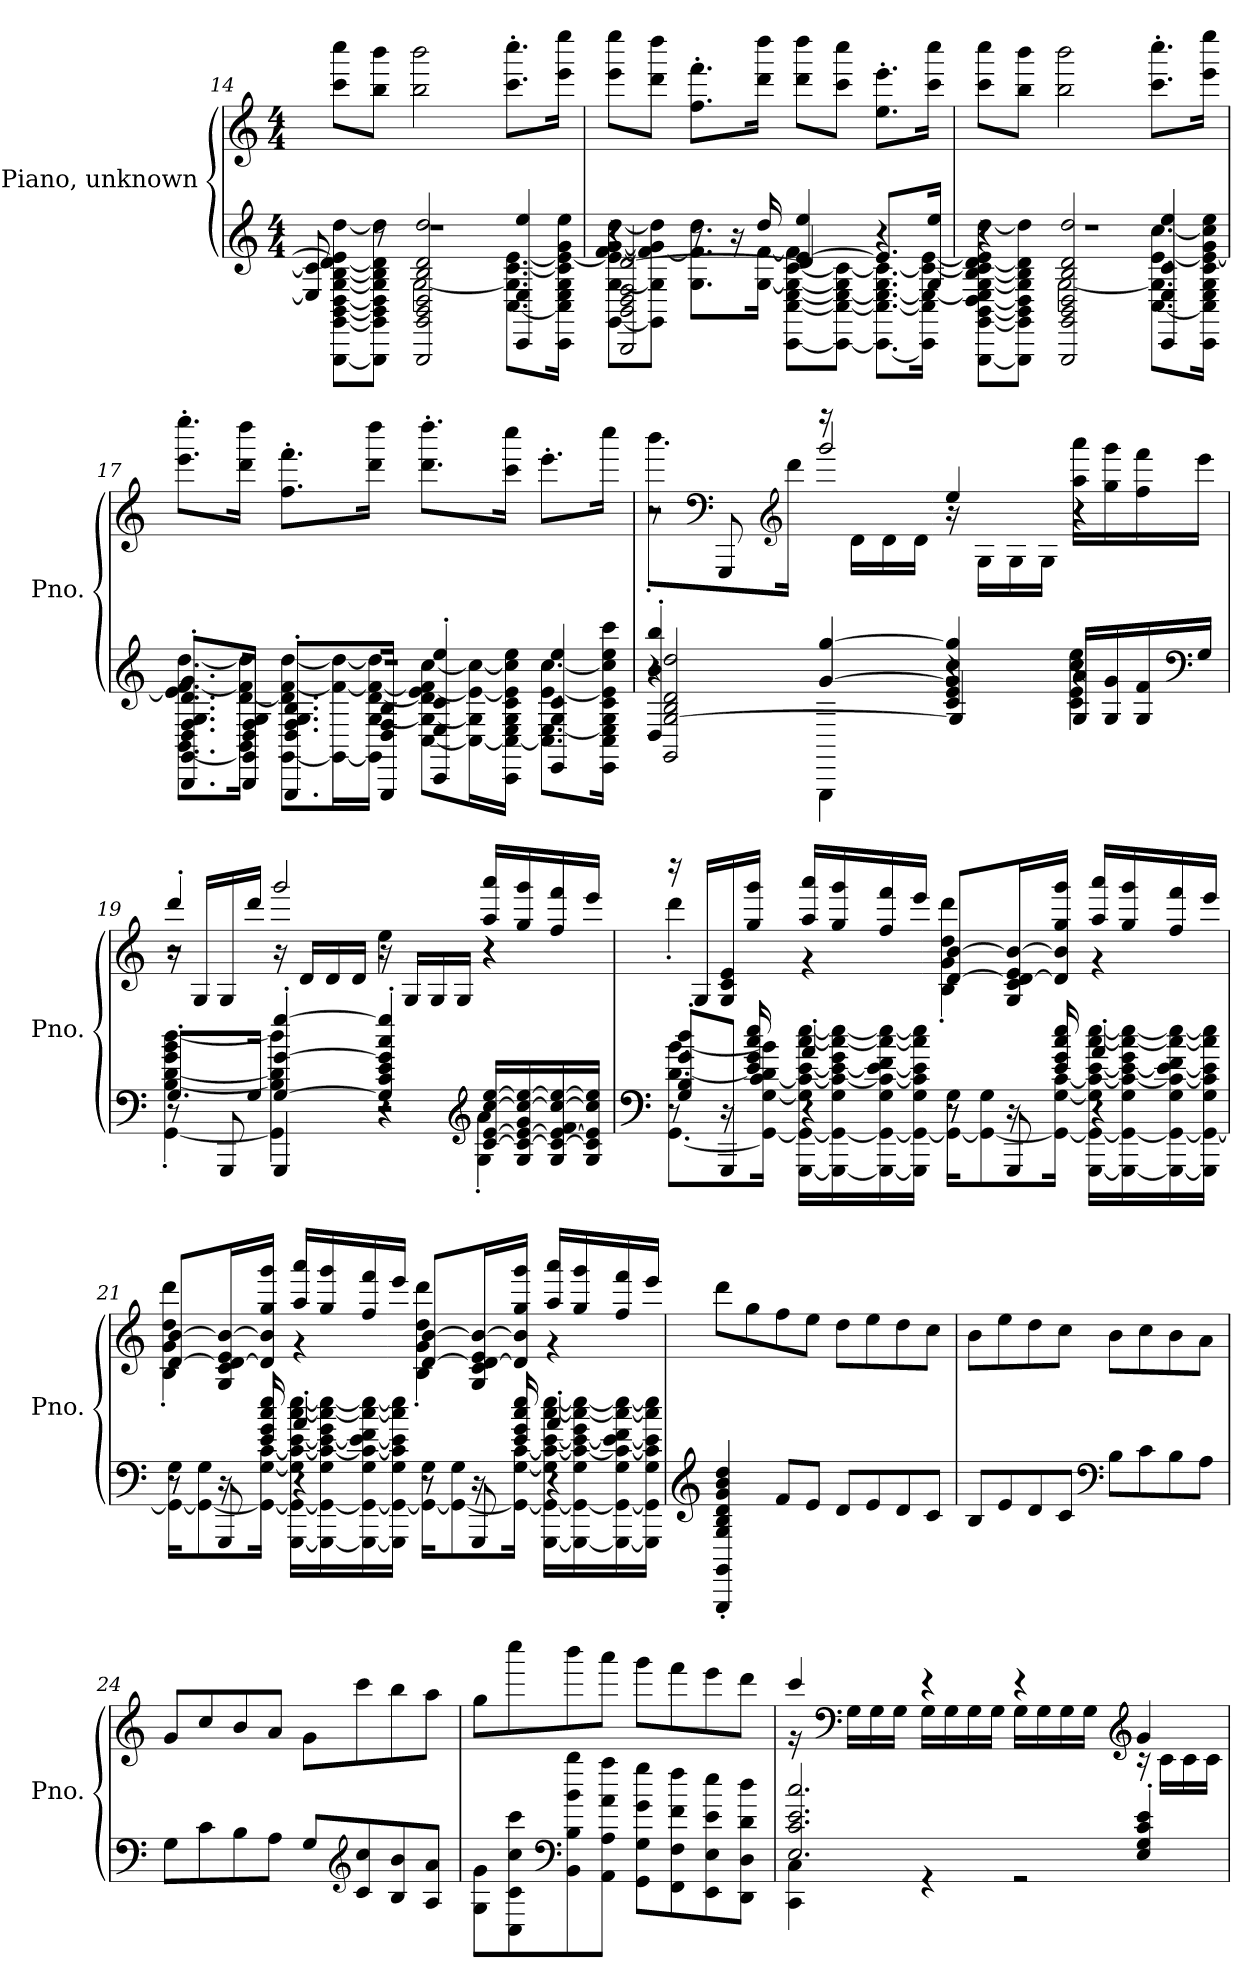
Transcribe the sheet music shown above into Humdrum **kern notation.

**kern	**kern
*part1	*part1
*staff2	*staff1
*I"Piano, unknown	*
*I'Pno.	*
*clefG2	*clefG2
*k[]	*k[]
*M4/4	*M4/4
=14	=14
*^	*
*	*^	*
1r	[8GGG\ [8GG\ [8BB\ [8D\ [8G\ [8B\ [8d\ 8e\] [8dd\L	8E/] 8c/]	8ccc\ 8cccc\L
.	8GGG\] 8GG\] 8BB\] 8D\] 8G\] 8B\] 8d\] 8dd\]J	8r	8bb\ 8bbb\J
.	[2G\	2GGG/ 2GG/ 2BB/ 2D/ 2B/ 2d/ 2dd/	2bb\ 2bbb\
.	[8.C\ 8.G\] [8.c\ [8.e\L	4CC/ 4E/ 4ee/	8.ccc\' 8.cccc\'L
.	16CC\ 16C\] 16E\ 16G\ 16c\] 16e\_ 16g\ 16ee\Jk	.	16eee\ 16eeee\Jk
=15	=15	=15	=15
4r	[8GG\ [8G\ 8e\] [8f\ [8g\ [8dd\L	2BBB/ 2BB/ 2D/ 2F/ [2d/	8eee\ 8eeee\L
.	8GG\] 8G\] 8f\_ 8g\] 8dd\]J	.	8ddd\ 8dddd\J
8r	8.G\ 8.f\] 8.dd\L	.	8.ff\' 8.fff\'L
16r	.	.	.
16dd/	[16G\ [16f\Jk	.	16ddd\ 16dddd\Jk
[4e/ 4ee/	[8CC\ [8C\ [8E\ 8G\_ [8c\ 8f\]L	4d/]	8ddd\ 8dddd\L
.	8CC\_ 8C\_ 8E\_ 8G\] 8c\_J	.	8ccc\ 8cccc\J
8.e/L]	8.CC\_ 8.C\_ 8.E\_ 8.G\ 8.c\_L	4r	8.ee\' 8.eee\'L
16G/ 16ee/Jk	16CC\] 16C\] 16E\_ 16c\_ [16e\Jk	.	16ccc\ 16cccc\Jk
!!LO:PB:g=z
=16	=16	=16	=16
1r	[8GGG\ [8GG\ [8BB\ [8D\ 8E\] [8G\ [8B\ 8c\] [8d\ 8e\] [8dd\L	4r	8ccc\ 8cccc\L
.	8GGG\] 8GG\] 8BB\] 8D\] 8G\] 8B\] 8d\] 8dd\]J	.	8bb\ 8bbb\J
.	[2G\	2GGG/ 2GG/ 2BB/ 2D/ 2B/ 2d/ 2dd/	2bb\ 2bbb\
.	[8.C\ 8.G\] [8.e\ [8.cc\L	4CC/ 4E/ 4c/ 4ee/	8.ccc\' 8.cccc\'L
.	16CC\ 16C\] 16E\ 16G\ 16c\ 16e\_ 16g\ 16cc\] 16ee\Jk	.	16eee\ 16eeee\Jk
=17	=17	=17	=17
1r	[8.BB\ 8.e\] [8.f\ [8.dd\L	8.BBB/' 8.GG/' 8.D/' 8.F/' 8.G/' 8.d/' 8.g/'L	8.eee\' 8.eeee\'L
.	16BB\] [16d\ 16f\] 16dd\]Jk	16BBB/ 16GG/ 16D/ 16F/ 16G/Jk	16ddd\ 16dddd\Jk
.	[8GG\ 8d\] [8f\ [8dd\L	8.GGG/' 8.D/' 8.F/' 8.G/' 8.B/'L	8.ff\' 8.fff\'L
.	16GG\_ 16f\_ 16dd\_L	.	.
.	16GG\] [16G\ [16d\ 16f\_ 16dd\]JJ	16GGG/ 16D/ 16F/ 16B/Jk	16ddd\ 16dddd\Jk
.	[8C\ 8G\_ 8d\] [8e\ 8f\] [8cc\L	4CC/' 4E/' 4c/' 4ee/'	8.ddd\' 8.dddd\'L
.	16C\_ 16G\] 16e\_ 16cc\_L	.	.
.	16CC\ 16C\_ 16E\ 16G\ 16c\ 16e\] 16cc\] 16ee\JJ	.	16ccc\ 16cccc\Jk
.	8.C\] [8.E\ [8.e\ [8.cc\L	4EE/ 4G/ 4c/ 4ee/	8.eee'\L
.	16EE\ 16C\ 16E\] 16G\ 16c\ 16e\] 16cc\] 16ee\ 16ccc\Jk	.	16cccc\Jk
!!LO:LB:g=z
=18	=18	=18	=18
*	*	*	*^
*	*	*	*	*^
4D/' 4b/' 4bb/'	4r	2GG/ [2G/ 2B/ 2d/ 2dd/	2r	8.bbb'\L	8r
*	*	*	*clefF4	*	*
.	.	.	.	.	8GGG/
*	*	*	*clefG2	*	*
.	.	.	.	16ddd\Jk	.
[4g/ [4gg/	4GGG\	.	.	16r	2ggg/
.	.	.	.	16d\LL	.
.	.	.	.	16d\	.
.	.	.	.	16d\JJ	.
4c/ 4e/ 4g/] 4cc/ 4gg/]	4r	4G/]	4ee/	16r	.
.	.	.	.	16G\LL	.
.	.	.	.	16G\	.
.	.	.	.	16G\JJ	.
16G/ 16a/LL	4c\ 4e\ 4cc\ 4ee\	4r	4r	16aa\ 16aaa\LL	4r
16G/ 16g/	.	.	.	16gg\ 16ggg\	.
16G/ 16f/	.	.	.	16ff\ 16fff\	.
*clefF4	*	*	*	*	*
16G/JJ	.	.	.	16eee\JJ	.
=19	=19	=19	=19	=19	=19
8.G'/L	[4GG\' [4B\' [4d\' 4g\' 4b\' [4dd\'	8r	4ddd'/	2r	16r
.	.	.	.	.	16G/LL
.	.	8GGG/	.	.	16G/
16G/Jk	.	.	.	.	16ddd/JJ
[4G/' [4g/' [4gg/'	4GG\] 4B\] 4d\] 4dd\]	4GGG/	2ggg/	.	16r
.	.	.	.	.	16d/LL
.	.	.	.	.	16d/
.	.	.	.	.	16d/JJ
4G/]' 4c/' 4e/' 4g/]' 4cc/' 4gg/]'	4r	2r	.	4ee\	16r
.	.	.	.	.	16G/LL
.	.	.	.	.	16G/
.	.	.	.	.	16G/JJ
*clefG2	*	*	*	*	*
[16c/ [16e/ [16cc/ [16ee/LL	4G\' 4a\'	.	4r	4r	16aa/ 16aaa/LL
16G/ 16c/_ 16e/_ 16g/ 16cc/_ 16ee/_	.	.	.	.	16gg/ 16ggg/
16G/ 16c/_ 16e/_ 16f/ 16cc/_ 16ee/_	.	.	.	.	16ff/ 16fff/
16G/ 16c/] 16e/] 16cc/] 16ee/]JJ	.	.	.	.	16eee/JJ
*	*	*	*v	*v	*v
!!LO:LB:g=z
=20	=20	=20	=20
*clefF4	*	*	*
*	*	*	*^
8r	[8.GG\ [8.d\ [8.b\L	8G/' 8B/' 8g/' 8dd/'L	16r	4ddd'\
.	.	.	16G/LL	.
16r	.	8GGG/J	16G/ 16c/ 16e/	.
16e/ 16g/ 16cc/ 16ee/	16GG\_ [16G\ [16c\ 16d\] 16b\]Jk	.	16gg/ 16ggg/JJ	.
4a'/	[16GGG\ 16GG\_ 16G\] 16c\_ [16e\ [16cc\ [16ee\LL	4r	16aa/ 16aaa/LL	4r
.	16GGG\_ 16GG\_ 16G\ 16c\_ 16e\_ 16g\ 16cc\_ 16ee\_	.	16gg/ 16ggg/	.
.	16GGG\_ 16GG\_ 16G\ 16c\_ 16e\_ 16f\ 16cc\_ 16ee\_	.	16ff/ 16fff/	.
.	16GGG\] 16GG\_ 16G\ 16c\] 16e\] 16cc\] 16ee\]JJ	.	16eee/JJ	.
8r	16GG\_ 16G\KL	8r	[8d/ [8b/L	4B\' 4g\' 4dd\' 4ddd\'
.	8GG\_ 8G\	.	.	.
16r	.	8GGG/	16G/ 16c/ 16d/_ 16e/ 16b/_L	.
16e/ 16g/ 16cc/ 16ee/	16GG\_ [16G\ [16c\Jk	.	16d/] 16b/] 16gg/ 16ggg/JJ	.
4a'/	[16GGG\ 16GG\_ 16G\] 16c\_ [16e\ [16cc\ [16ee\LL	4r	16aa/ 16aaa/LL	4r
.	16GGG\_ 16GG\_ 16G\ 16c\_ 16e\_ 16g\ 16cc\_ 16ee\_	.	16gg/ 16ggg/	.
.	16GGG\_ 16GG\_ 16G\ 16c\_ 16e\_ 16f\ 16cc\_ 16ee\_	.	16ff/ 16fff/	.
.	16GGG\] 16GG\_ 16G\ 16c\] 16e\] 16cc\] 16ee\]JJ	.	16eee/JJ	.
!!LO:LB:g=z	!!
=21	=21	=21	=21	=21
8r	16GG\_ 16G\KL	8r	[8d/ [8b/L	4B\' 4g\' 4dd\' 4ddd\'
.	8GG\_ 8G\	.	.	.
16r	.	8GGG/	16G/ 16c/ 16d/_ 16e/ 16b/_L	.
16e/ 16g/ 16cc/ 16ee/	16GG\_ [16G\ [16c\Jk	.	16d/] 16b/] 16gg/ 16ggg/JJ	.
4a'/	[16GGG\ 16GG\_ 16G\] 16c\_ [16e\ [16cc\ [16ee\LL	4r	16aa/ 16aaa/LL	4r
.	16GGG\_ 16GG\_ 16G\ 16c\_ 16e\_ 16g\ 16cc\_ 16ee\_	.	16gg/ 16ggg/	.
.	16GGG\_ 16GG\_ 16G\ 16c\_ 16e\_ 16f\ 16cc\_ 16ee\_	.	16ff/ 16fff/	.
.	16GGG\] 16GG\_ 16G\ 16c\] 16e\] 16cc\] 16ee\]JJ	.	16eee/JJ	.
8r	16GG\_ 16G\KL	8r	[8d/ [8b/L	4B\' 4g\' 4dd\' 4ddd\'
.	8GG\_ 8G\	.	.	.
16r	.	8GGG/	16G/ 16c/ 16d/_ 16e/ 16b/_L	.
16e/ 16g/ 16cc/ 16ee/	16GG\_ [16G\ [16c\Jk	.	16d/] 16b/] 16gg/ 16ggg/JJ	.
4a'/	[16GGG\ 16GG\_ 16G\] 16c\_ [16e\ [16cc\ [16ee\LL	4r	16aa/ 16aaa/LL	4r
.	16GGG\_ 16GG\_ 16G\ 16c\_ 16e\_ 16g\ 16cc\_ 16ee\_	.	16gg/ 16ggg/	.
.	16GGG\_ 16GG\_ 16G\ 16c\_ 16e\_ 16f\ 16cc\_ 16ee\_	.	16ff/ 16fff/	.
.	16GGG\] 16GG\] 16G\ 16c\] 16e\] 16cc\] 16ee\]JJ	.	16eee/JJ	.
*v	*v	*v	*	*
*	*v	*v
=22	=22
*clefG2	*
4GGG/' 4GG/' 4G/' 4B/' 4d/' 4g/' 4b/' 4dd/'	8ddd\L
.	8gg\
8f/L	8ff\
8e/J	8ee\J
8d/L	8dd\L
8e/	8ee\
8d/	8dd\
8c/J	8cc\J
!!LO:LB:g=z
=23	=23
8B/L	8b\L
8e/	8ee\
8d/	8dd\
8c/J	8cc\J
*clefF4	*
8B\L	8b\L
8c\	8cc\
8B\	8b\
8A\J	8a\J
=24	=24
8G\L	8g/L
8c\	8cc/
8B\	8b/
8A\J	8a/J
8G/L	8g\L
*clefG2	*
8c/ 8cc/	8ccc\
8B/ 8b/	8bb\
8A/ 8a/J	8aa\J
=25	=25
8G\ 8g\L	8gg\L
8C\ 8c\ 8cc\ 8ccc\	8cccc\
*clefF4	*
8BB\ 8B\ 8b\ 8bb\	8bbb\
8AA\ 8A\ 8a\ 8aa\J	8aaa\J
8GG\ 8G\ 8g\ 8gg\L	8ggg\L
8FF\ 8F\ 8f\ 8ff\	8fff\
8EE\ 8E\ 8e\ 8ee\	8eee\
8DD\ 8D\ 8d\ 8dd\J	8ddd\J
!!LO:LB:g=z
=26	=26
*^	*^
2.E/ 2.c/ 2.e/ 2.cc/	4CC\ 4C\	4ccc/	16r
*	*	*clefF4	*
.	.	.	16G\LL
.	.	.	16G\
.	.	.	16G\JJ
.	4r	4r	16G\LL
.	.	.	16G\
.	.	.	16G\
.	.	.	16G\JJ
.	2r	4r	16G\LL
.	.	.	16G\
.	.	.	16G\
.	.	.	16G\JJ
*	*	*clefG2	*
4E/' 4G/' 4c/' 4e/'	.	4g/	16r
.	.	.	16c\LL
.	.	.	16c\
.	.	.	16c\JJ
*v	*v	*	*
*	*v	*v
=	=
*-	*-
